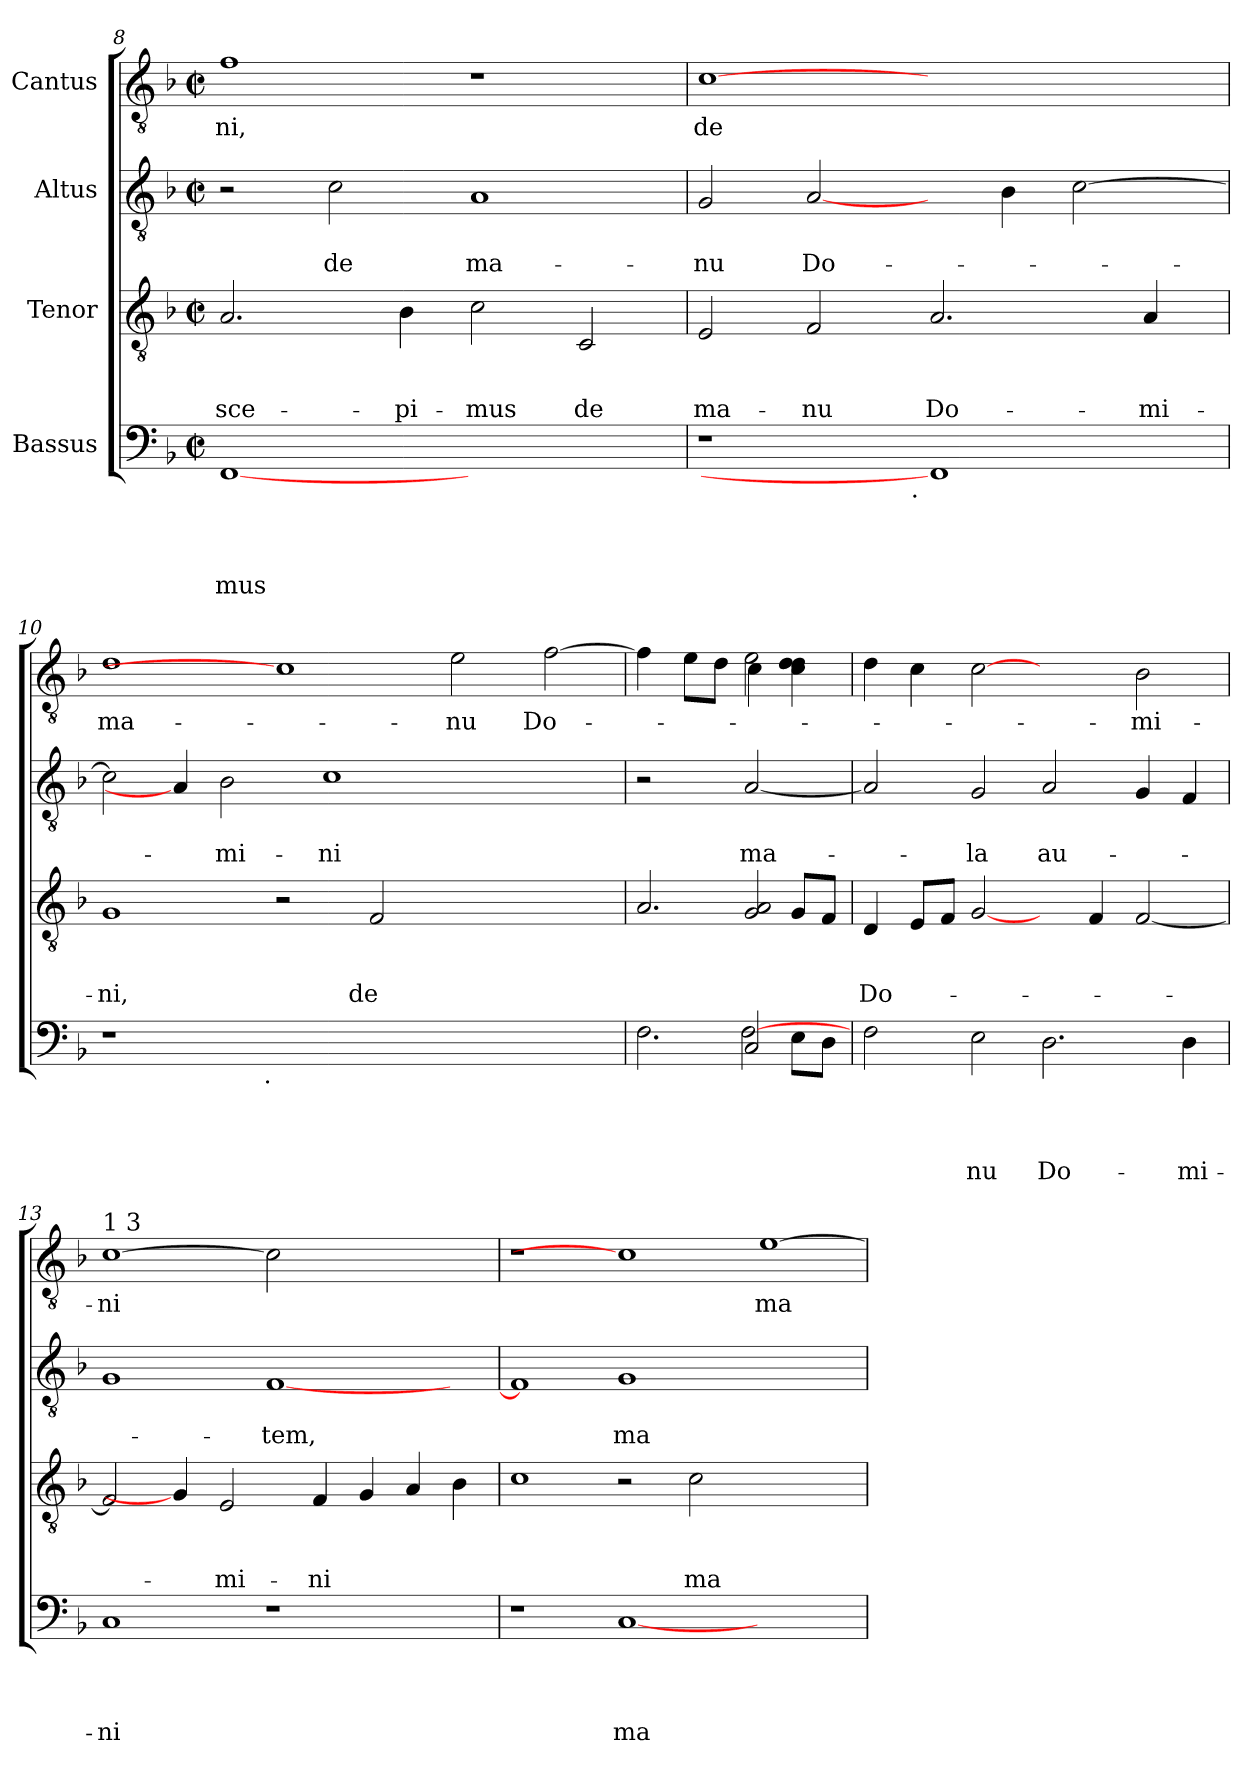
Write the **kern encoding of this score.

**kern	**text	**text	**text	**text	**kern	**text	**text	**text	**kern	**text	**text	**kern	**text
*part4	*part4	*part4	*part4	*part4	*part3	*part3	*part3	*part3	*part2	*part2	*part2	*part1	*part1
*staff4	*staff4	*staff4	*staff4	*staff4	*staff3	*staff3	*staff3	*staff3	*staff2	*staff2	*staff2	*staff1	*staff1
*I"Bassus	*	*	*	*	*I"Tenor	*	*	*	*I"Altus	*	*	*I"Cantus	*
*clefF4	*	*	*	*	*clefGv2	*	*	*	*clefGv2	*	*	*clefGv2	*
*k[b-]	*	*	*	*	*k[b-]	*	*	*	*k[b-]	*	*	*k[b-]	*
*F:	*	*	*	*	*F:	*	*	*	*F:	*	*	*F:	*
*M2/2	*	*	*	*	*M2/2	*	*	*	*M2/2	*	*	*M2/2	*
*met(c|)	*	*	*	*	*met(c|)	*	*	*	*met(c|)	*	*	*met(c|)	*
=8	=8	=8	=8	=8	=8	=8	=8	=8	=8	=8	=8	=8	=8
!	!	!	!	!LO:LY:b	!	!	!	!LO:LY:b	!	!	!	!	!LO:LY:b
[1FF	.	.	.	-mus	2.A/	.	.	-sce-	2r	.	.	1f	-ni,
!	!	!	!	!	!	!	!	!	!	!	!LO:LY:b	!	!
.	.	.	.	.	.	.	.	.	2c\	.	de	.	.
!	!	!	!	!	!	!	!	!LO:LY:b	!	!	!	!	!
.	.	.	.	.	4B-\	.	.	-pi-	.	.	.	.	.
!	!	!	!	!	!	!	!	!LO:LY:b	!	!	!LO:LY:b	!	!
1ryy	.	.	.	.	2c\	.	.	-mus	1A	.	ma-	1r	.
!	!	!	!	!	!	!	!	!LO:LY:b	!	!	!	!	!
.	.	.	.	.	2C/	.	.	de	.	.	.	.	.
=9	=9	=9	=9	=9	=9	=9	=9	=9	=9	=9	=9	=9	=9
!	!	!	!	!	!	!	!	!LO:LY:b	!	!	!LO:LY:b	!	!LO:LY:b
*^	*	*	*	*	*	*	*	*	*	*	*	*	*
1r	2ryy	.	.	.	.	2E/	.	.	ma-	2G/	.	-nu	[1c	de
!	!	!	!	!	!	!	!	!	!LO:LY:b	!	!	!LO:LY:b	!	!
.	4...ryy	.	.	.	.	2F/	.	.	-nu	[2A/	.	Do-	.	.
!	!LO:TX:b:t=.	!	!	!	!	!	!	!	!	!	!	!	!	!
.	1ryy	.	.	.	.	.	.	.	.	.	.	.	.	.
!	!	!	!	!	!	!	!	!	!LO:LY:b	!	!	!	!	!
1FF]	.	.	.	.	.	2.A/	.	.	Do-	4ryy	.	.	1ryy	.
.	.	.	.	.	.	.	.	.	.	4B-\	.	.	.	.
.	.	.	.	.	.	.	.	.	.	[>2c\	.	.	.	.
!	!	!	!	!	!	!	!	!	!LO:LY:b	!	!	!	!	!
.	.	.	.	.	.	4A/	.	.	-mi-	.	.	.	.	.
.	32ryy	.	.	.	.	.	.	.	.	.	.	.	.	.
=10	=10	=10	=10	=10	=10	=10	=10	=10	=10	=10	=10	=10	=10	=10
!	!	!	!	!	!	!	!	!	!LO:LY:b	!	!	!	!	!LO:LY:b
1r	2ryy	.	.	.	.	1G	.	.	-ni,	2c\]	.	.	1d	ma-
.	4...ryy	.	.	.	.	.	.	.	.	4A/]	.	.	.	.
!	!	!	!	!	!	!	!	!	!	!	!	!LO:LY:b	!	!
.	.	.	.	.	.	.	.	.	.	2B-\	.	-mi-	.	.
!	!LO:TX:b:t=.	!	!	!	!	!	!	!	!	!	!	!	!	!
.	1ryy	.	.	.	.	.	.	.	.	.	.	.	.	.
0ryy	.	.	.	.	.	2r	.	.	.	.	.	.	1c]	.
!	!	!	!	!	!	!	!	!	!	!	!	!LO:LY:b	!	!
.	.	.	.	.	.	.	.	.	.	1c	.	-ni	.	.
!	!	!	!	!	!	!	!	!	!LO:LY:b	!	!	!	!	!
.	.	.	.	.	.	2F/	.	.	de	.	.	.	.	.
.	1ryy	.	.	.	.	.	.	.	.	.	.	.	.	.
!	!	!	!	!	!	!	!	!	!	!	!	!	!	!LO:LY:b
.	.	.	.	.	.	1ryy	.	.	.	.	.	.	2e\	-nu
.	.	.	.	.	.	.	.	.	.	2.ryy	.	.	.	.
!	!	!	!	!	!	!	!	!	!	!	!	!	!	!LO:LY:b
.	.	.	.	.	.	.	.	.	.	.	.	.	[>2f\	Do-
.	32ryy	.	.	.	.	.	.	.	.	.	.	.	.	.
=11	=11	=11	=11	=11	=11	=11	=11	=11	=11	=11	=11	=11	=11	=11
*	*^	*	*	*	*	*^	*	*	*	*	*	*	*^	*
2.F\	2ryy	2ryy	.	.	.	.	2.A/	2ryy	.	.	.	2r	.	.	4f\]	2ryy	.
.	.	.	.	.	.	.	.	.	.	.	.	.	.	.	8e\L	.	.
.	.	.	.	.	.	.	.	.	.	.	.	.	.	.	8d\J	.	.
!	!	!	!	!	!	!	!	!	!	!	!	!	!	!LO:LY:b	!	!	!
.	2C/	[>2F\	.	.	.	.	.	2G/ 2A/	.	.	.	[<2A/	.	ma-	2e\	4c\	.
8E\L	.	.	.	.	.	.	8G/L	.	.	.	.	.	.	.	.	4c\ 4d\ 4d\	.
8D\J	.	.	.	.	.	.	8F/J	.	.	.	.	.	.	.	.	.	.
*v	*v	*v	*	*	*	*	*	*	*	*	*	*	*	*	*v	*v	*
*	*	*	*	*	*v	*v	*	*	*	*	*	*	*	*
=12	=12	=12	=12	=12	=12	=12	=12	=12	=12	=12	=12	=12	=12
!	!	!	!	!	!	!	!	!LO:LY:b	!	!	!	!	!
2F\	.	.	.	.	4D/	.	.	Do-	2A/]	.	.	4d\	.
.	.	.	.	.	8E/L	.	.	.	.	.	.	4c\	.
.	.	.	.	.	8F/J	.	.	.	.	.	.	.	.
!	!	!	!	!LO:LY:b	!	!	!	!	!	!	!LO:LY:b	!	!
2E\	.	.	.	nu	[2G/	.	.	.	2G/	.	-la	[2c	.
!	!	!	!	!LO:LY:b	!	!	!	!	!	!	!LO:LY:b	!	!
2.D\	.	.	.	Do-	4ryy	.	.	.	2A/	.	au-	2ryy	.
.	.	.	.	.	4F/	.	.	.	.	.	.	.	.
!	!	!	!	!	!	!	!	!	!	!	!	!	!LO:LY:b
.	.	.	.	.	[<2F/	.	.	.	4G/	.	.	2B-\	-mi-
!	!	!	!	!LO:LY:b	!	!	!	!	!	!	!	!	!
4D\	.	.	.	-mi-	.	.	.	.	4F/	.	.	.	.
!!LO:LB:g=z
=13	=13	=13	=13	=13	=13	=13	=13	=13	=13	=13	=13	=13	=13
!	!	!	!	!	!	!	!	!	!	!	!	!LO:TX:a:t=1 3	!
!	!	!	!	!LO:LY:b	!	!	!	!	!	!	!	!	!LO:LY:b
1C	.	.	.	-ni	2F/]	.	.	.	1G	.	.	[1c	-ni
.	.	.	.	.	4G/]	.	.	.	.	.	.	.	.
!	!	!	!	!	!	!	!	!LO:LY:b	!	!	!	!	!
.	.	.	.	.	2E/	.	.	-mi-	.	.	.	.	.
!	!	!	!	!	!	!	!	!	!	!	!LO:LY:b	!	!
1r	.	.	.	.	.	.	.	.	[<1F	.	-tem,	2c]	.
!	!	!	!	!	!	!	!	!LO:LY:b	!	!	!	!	!
.	.	.	.	.	4F/	.	.	-ni	.	.	.	.	.
.	.	.	.	.	4G/	.	.	.	.	.	.	2.ryy	.
.	.	.	.	.	4A/	.	.	.	.	.	.	.	.
4ryy	.	.	.	.	4B-\	.	.	.	4ryy	.	.	.	.
=14	=14	=14	=14	=14	=14	=14	=14	=14	=14	=14	=14	=14	=14
1r	.	.	.	.	1c	.	.	.	1F]	.	.	1r	.
!	!	!	!	!LO:LY:b	!	!	!	!	!	!	!LO:LY:b	!	!
[<1C	.	.	.	ma-	2r	.	.	.	1G	.	ma-	1c]	.
!	!	!	!	!	!	!	!	!LO:LY:b	!	!	!	!	!
.	.	.	.	.	2c\	.	.	ma-	.	.	.	.	.
!	!	!	!	!	!	!	!	!	!	!	!	!	!LO:LY:b
1ryy	.	.	.	.	1ryy	.	.	.	1ryy	.	.	[>1e	ma-
=	=	=	=	=	=	=	=	=	=	=	=	=	=
*-	*-	*-	*-	*-	*-	*-	*-	*-	*-	*-	*-	*-	*-
